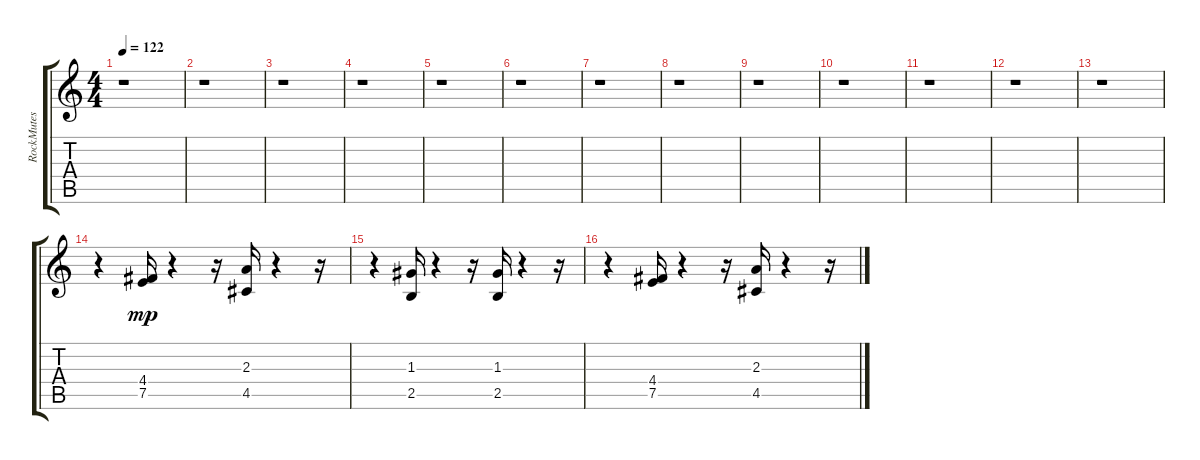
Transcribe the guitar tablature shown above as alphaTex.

\track ("RockMutes" "RockMutes") {instrument distortionguitar}
\staff {score tabs}
\tuning (E4 B3 G3 D3 A2 E2) {hide}
\ts (4 4)
\tempo 122
\clef g2
\ks c
r.1{dy mp} |
r.1 |
r.1 |
r.1 |
r.1 |
r.1 |
r.1 |
r.1 |
r.1 |
r.1 |
r.1 |
r.1 |
r.1 |
r.4 (4.4 7.5).16 r.4 r.16 (2.3 4.5).16 r.4 r.16 |
r.4 (1.3 2.5).16 r.4 r.16 (1.3 2.5).16 r.4 r.16 |
r.4 (4.4 7.5).16 r.4 r.16 (2.3 4.5).16 r.4 r.16
